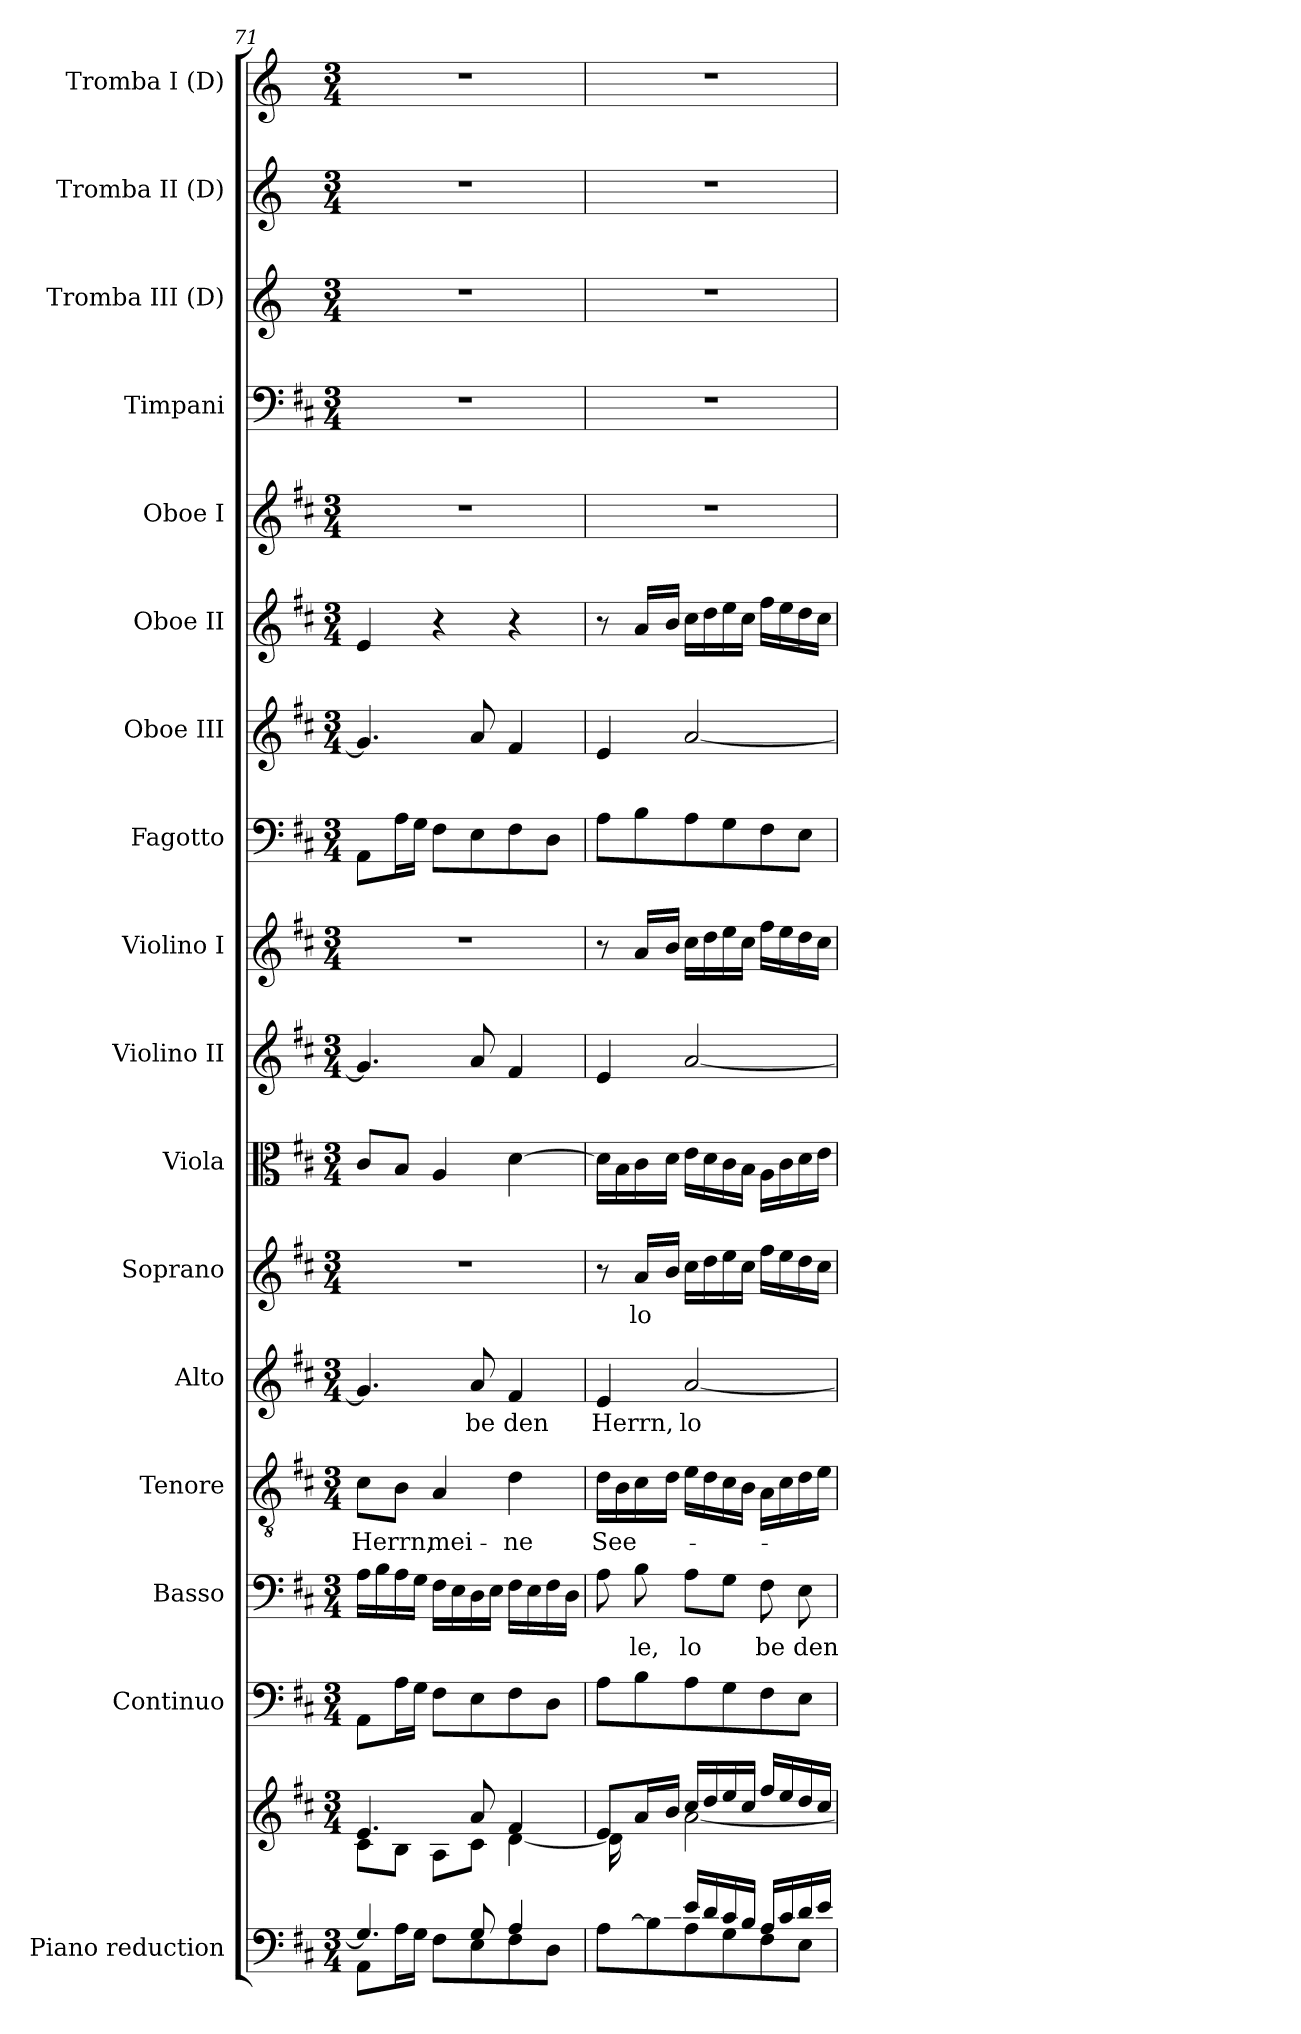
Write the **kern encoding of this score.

**kern	**kern	**kern	**kern	**text	**kern	**text	**kern	**text	**kern	**text	**kern	**kern	**kern	**kern	**kern	**kern	**kern	**kern	**kern	**kern	**kern
*part17	*part17	*part16	*part15	*part15	*part14	*part14	*part13	*part13	*part12	*part12	*part11	*part10	*part9	*part8	*part7	*part6	*part5	*part4	*part3	*part2	*part1
*staff18	*staff17	*staff16	*staff15	*staff15	*staff14	*staff14	*staff13	*staff13	*staff12	*staff12	*staff11	*staff10	*staff9	*staff8	*staff7	*staff6	*staff5	*staff4	*staff3	*staff2	*staff1
*I"Piano reduction	*	*I"Continuo	*I"Basso	*	*I"Tenore	*	*I"Alto	*	*I"Soprano	*	*I"Viola	*I"Violino II	*I"Violino I	*I"Fagotto	*I"Oboe III	*I"Oboe II	*I"Oboe I	*I"Timpani	*I"Tromba III (D)	*I"Tromba II (D)	*I"Tromba I (D)
*I'Pno	*	*	*	*	*	*	*	*	*	*	*	*	*	*	*I'Ob	*I'Ob	*I'Ob	*I'Timp	*	*	*
*clefF4	*clefG2	*clefF4	*clefF4	*	*clefGv2	*	*clefG2	*	*clefG2	*	*clefC3	*clefG2	*clefG2	*clefF4	*clefG2	*clefG2	*clefG2	*clefF4	*clefG2	*clefG2	*clefG2
*	*	*	*	*	*	*	*	*	*	*	*	*	*	*	*	*	*	*	*ITrd-1c-2	*ITrd-1c-2	*ITrd-1c-2
*k[f#c#]	*k[f#c#]	*k[f#c#]	*k[f#c#]	*	*k[f#c#]	*	*k[f#c#]	*	*k[f#c#]	*	*k[f#c#]	*k[f#c#]	*k[f#c#]	*k[f#c#]	*k[f#c#]	*k[f#c#]	*k[f#c#]	*k[f#c#]	*k[f#c#]	*k[f#c#]	*k[f#c#]
*M3/4	*M3/4	*M3/4	*M3/4	*	*M3/4	*	*M3/4	*	*M3/4	*	*M3/4	*M3/4	*M3/4	*M3/4	*M3/4	*M3/4	*M3/4	*M3/4	*M3/4	*M3/4	*M3/4
=71	=71	=71	=71	=71	=71	=71	=71	=71	=71	=71	=71	=71	=71	=71	=71	=71	=71	=71	=71	=71	=71
*^	*^	*	*	*	*	*	*	*	*	*	*	*	*	*	*	*	*	*	*	*	*
!	!	!	!	!	!	!	!	!LO:LY:b	!	!	!	!	!	!	!	!	!	!	!	!	!	!	!
4.G/]	8AA\L	4.e/	8c#\L	8AA\L	16A\LL	.	8c#\L	Herrn,	4.g/]	.	2.r	.	8c#/L	4.g/]	2.r	8AA\L	4.g/]	4e/	2.r	2.r	2.r	2.r	2.r
.	.	.	.	.	16B\	.	.	.	.	.	.	.	.	.	.	.	.	.	.	.	.	.	.
.	16A\L	.	8B\J	16A\L	16A\	.	8B\J	.	.	.	.	.	8B/J	.	.	16A\L	.	.	.	.	.	.	.
.	16G\JJ	.	.	16G\JJ	16G\JJ	.	.	.	.	.	.	.	.	.	.	16G\JJ	.	.	.	.	.	.	.
!	!	!	!	!	!	!	!	!LO:LY:b	!	!	!	!	!	!	!	!	!	!	!	!	!	!	!
.	8F#\L	.	8A\L	8F#\L	16F#\LL	.	4A/	mei-	.	.	.	.	4A/	.	.	8F#\L	.	4r	.	.	.	.	.
.	.	.	.	.	16E\	.	.	.	.	.	.	.	.	.	.	.	.	.	.	.	.	.	.
!	!	!	!	!	!	!	!	!	!	!LO:LY:b	!	!	!	!	!	!	!	!	!	!	!	!	!
8G/	8E\	8a/	8c#\J	8E\	16D\	.	.	.	8a/	be	.	.	.	8a/	.	8E\	8a/	.	.	.	.	.	.
.	.	.	.	.	16E\JJ	.	.	.	.	.	.	.	.	.	.	.	.	.	.	.	.	.	.
!	!	!	!	!	!	!	!	!LO:LY:b	!	!LO:LY:b	!	!	!	!	!	!	!	!	!	!	!	!	!
4A/	8F#\	4f#/	[4d\	8F#\	16F#\LL	.	4d\	ne	4f#/	den	.	.	[4d\	4f#/	.	8F#\	4f#/	4r	.	.	.	.	.
.	.	.	.	.	16E\	.	.	.	.	.	.	.	.	.	.	.	.	.	.	.	.	.	.
.	8D\J	.	.	8D\J	16F#\	.	.	.	.	.	.	.	.	.	.	8D\J	.	.	.	.	.	.	.
.	.	.	.	.	16D\JJ	.	.	.	.	.	.	.	.	.	.	.	.	.	.	.	.	.	.
!!LO:PB:g=z
=72	=72	=72	=72	=72	=72	=72	=72	=72	=72	=72	=72	=72	=72	=72	=72	=72	=72	=72	=72	=72	=72	=72	=72
*	*	*	*^	*	*	*	*	*	*	*	*	*	*	*	*	*	*	*	*	*	*	*	*
!	!	!	!	!	!	!	!	!	!LO:LY:b	!	!LO:LY:b	!	!	!	!	!	!	!	!	!	!	!	!	!
16ryy	8A\L	8e/L	4ryy	16d\LL]	8A\L	8A\	.	16d\LL	See-	4e/	Herrn,	8r	.	16d\LL]	4e/	8r	8A\L	4e/	8r	2.r	2.r	2.r	2.r	2.r
[<16B/	.	.	.	2ryy	.	.	.	16B\	.	.	.	.	.	16B\	.	.	.	.	.	.	.	.	.	.
!	!	!	!	!	!	!	!LO:LY:b	!	!	!	!	!	!LO:LY:b	!	!	!	!	!	!	!	!	!	!	!
16c#/	8B\]	16a/L	.	.	8B\	8B\	le,	16c#\	.	.	.	16a/LL	lo	16c#\	.	16a/LL	8B\	.	16a/LL	.	.	.	.	.
16d/JJ	.	16b/JJ	.	.	.	.	.	16d\JJ	.	.	.	16b/JJ	.	16d\JJ	.	16b/JJ	.	.	16b/JJ	.	.	.	.	.
!	!	!	!	!	!	!	!LO:LY:b	!	!	!	!LO:LY:b	!	!	!	!	!	!	!	!	!	!	!	!	!
16e/LL	8A\	16cc#/LL	[2a\	.	8A\	8A\L	lo	16e\LL	.	[2a/	lo-	16cc#\LL	.	16e\LL	[2a/	16cc#\LL	8A\	[2a/	16cc#\LL	.	.	.	.	.
16d/	.	16dd/	.	.	.	.	.	16d\	.	.	.	16dd\	.	16d\	.	16dd\	.	.	16dd\	.	.	.	.	.
16c#/	8G\	16ee/	.	.	8G\	8G\J	.	16c#\	.	.	.	16ee\	.	16c#\	.	16ee\	8G\	.	16ee\	.	.	.	.	.
16B/JJ	.	16cc#/JJ	.	.	.	.	.	16B\JJ	.	.	.	16cc#\JJ	.	16B\JJ	.	16cc#\JJ	.	.	16cc#\JJ	.	.	.	.	.
!	!	!	!	!	!	!	!LO:LY:b	!	!	!	!	!	!	!	!	!	!	!	!	!	!	!	!	!
16A/LL	8F#\	16ff#/LL	.	.	8F#\	8F#\	be	16A\LL	.	.	.	16ff#\LL	.	16A\LL	.	16ff#\LL	8F#\	.	16ff#\LL	.	.	.	.	.
16c#/	.	16ee/	.	8.ryy	.	.	.	16c#\	.	.	.	16ee\	.	16c#\	.	16ee\	.	.	16ee\	.	.	.	.	.
!	!	!	!	!	!	!	!LO:LY:b	!	!	!	!	!	!	!	!	!	!	!	!	!	!	!	!	!
16d/	8E\J	16dd/	.	.	8E\J	8E\	den	16d\	.	.	.	16dd\	.	16d\	.	16dd\	8E\J	.	16dd\	.	.	.	.	.
16e/JJ	.	16cc#/JJ	.	.	.	.	.	16e\JJ	.	.	.	16cc#\JJ	.	16e\JJ	.	16cc#\JJ	.	.	16cc#\JJ	.	.	.	.	.
*v	*v	*	*	*	*	*	*	*	*	*	*	*	*	*	*	*	*	*	*	*	*	*	*	*
*	*v	*v	*v	*	*	*	*	*	*	*	*	*	*	*	*	*	*	*	*	*	*	*	*
=	=	=	=	=	=	=	=	=	=	=	=	=	=	=	=	=	=	=	=	=	=
*-	*-	*-	*-	*-	*-	*-	*-	*-	*-	*-	*-	*-	*-	*-	*-	*-	*-	*-	*-	*-	*-
